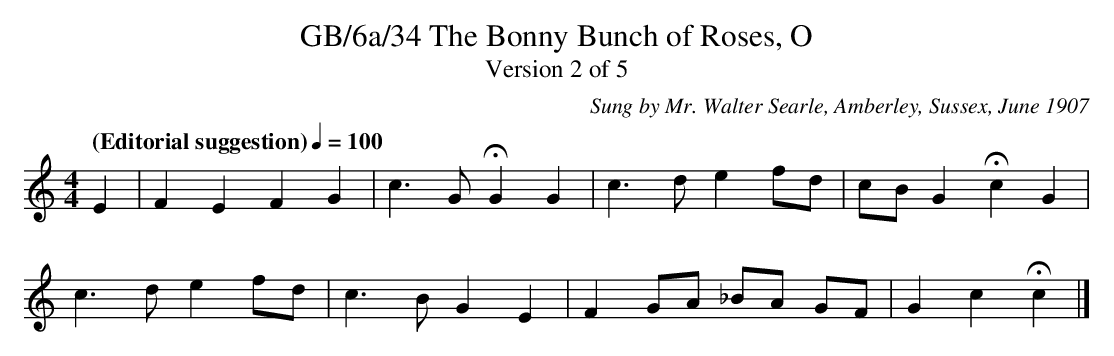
X:1
T:GB/6a/34 The Bonny Bunch of Roses, \O
T:Version 2 of 5
C:Sung by Mr. Walter Searle, Amberley, Sussex, June 1907
M:4/4
L:1/8
K:C
Q:"(Editorial suggestion)" 1/4=100
E2 | F2 E2 F2 G2 | c3 G HG2 G2 | c3 d e2 fd | cB G2 Hc2 G2 |
c3 d e2 fd | c3 B G2 E2 | F2 GA _BA GF | G2 c2 Hc2 |]
